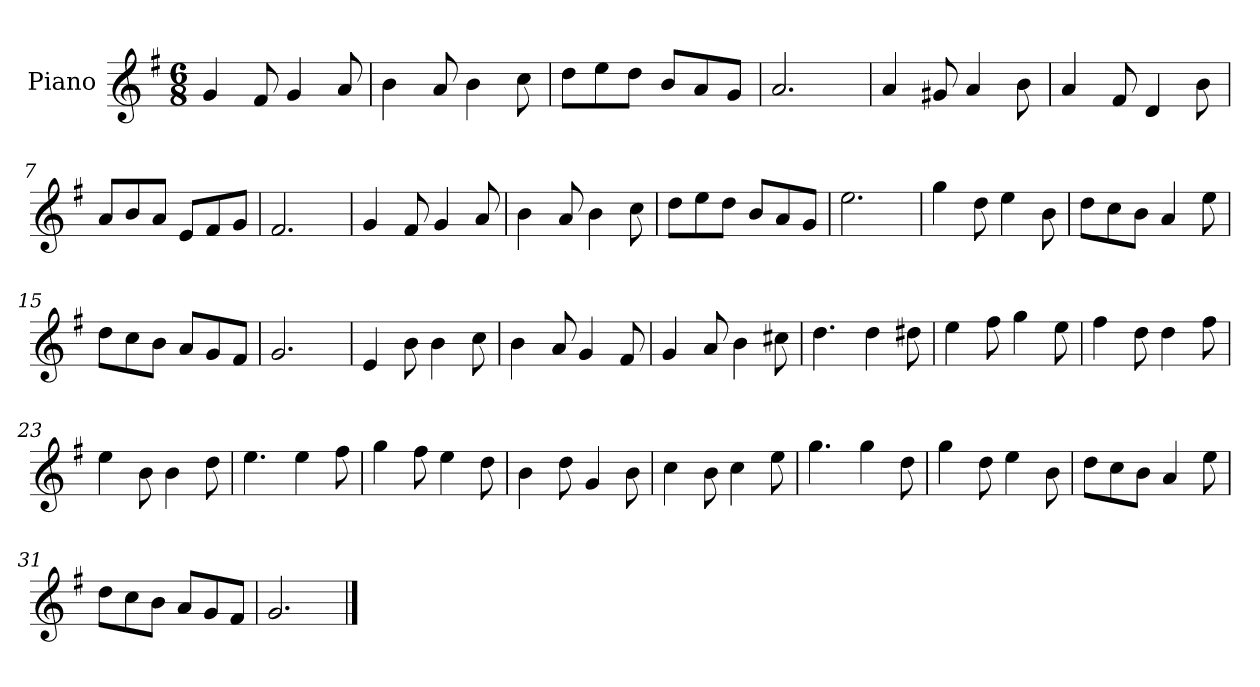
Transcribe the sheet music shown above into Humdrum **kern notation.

**kern
*part1
*staff1
*I"Piano
*I'Pno
*clefG2
*k[f#]
*M6/8
=1
4g/
8f#/
4g/
8a/
=2
4b\
8a/
4b\
8cc\
=3
8dd\L
8ee\
8dd\J
8b/L
8a/
8g/J
=4
2.a/
=5
4a/
8g#X/
4a/
8b\
=6
4a/
8f#/
4d/
8b\
=7
8a/L
8b/
8a/J
8e/L
8f#/
8g/J
=8
2.f#/
=9
4g/
8f#/
4g/
8a/
=10
4b\
8a/
4b\
8cc\
=11
8dd\L
8ee\
8dd\J
8b/L
8a/
8g/J
=12
2.ee\
=13
4gg\
8dd\
4ee\
8b\
=14
8dd\L
8cc\
8b\J
4a/
8ee\
=15
8dd\L
8cc\
8b\J
8a/L
8g/
8f#/J
=16
2.g/
=17
4e/
8b\
4b\
8cc\
=18
4b\
8a/
4g/
8f#/
=19
4g/
8a/
4b\
8cc#X\
=20
4.dd\
4dd\
8dd#X\
=21
4ee\
8ff#\
4gg\
8ee\
=22
4ff#\
8dd\
4dd\
8ff#\
=23
4ee\
8b\
4b\
8dd\
=24
4.ee\
4ee\
8ff#\
=25
4gg\
8ff#\
4ee\
8dd\
=26
4b\
8dd\
4g/
8b\
=27
4cc\
8b\
4cc\
8ee\
=28
4.gg\
4gg\
8dd\
=29
4gg\
8dd\
4ee\
8b\
=30
8dd\L
8cc\
8b\J
4a/
8ee\
=31
8dd\L
8cc\
8b\J
8a/L
8g/
8f#/J
=32
2.g/
==
*-
